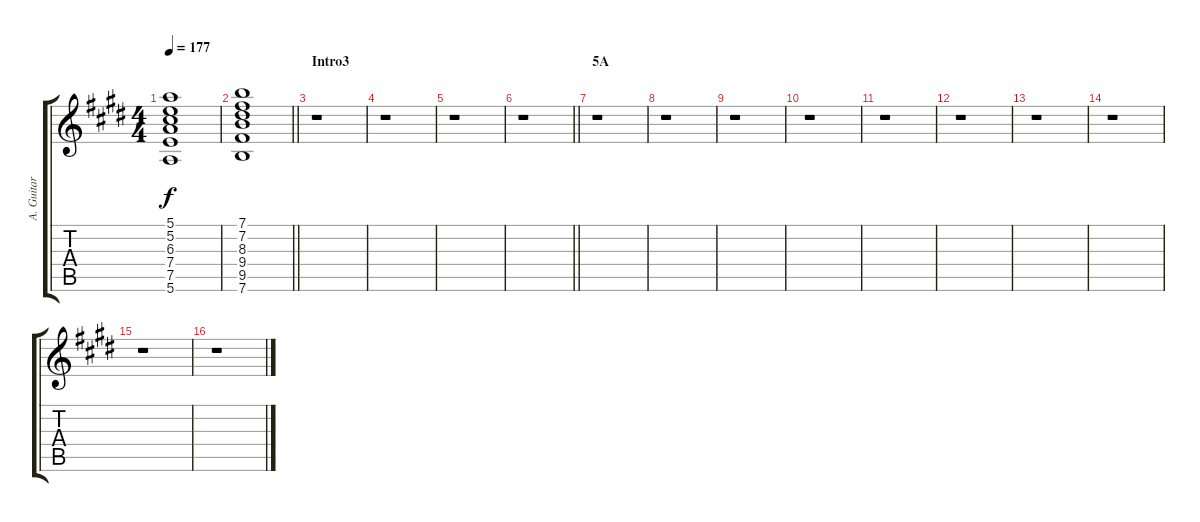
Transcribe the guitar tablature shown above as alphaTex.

\track ("A. Guitar" "A. Guitar") {instrument acousticguitarsteel}
\staff {score tabs}
\tuning (E4 B3 G3 D3 A2 E2) {hide}
\ts (4 4)
\tempo 177
\clef g2
\ks e
(5.1 5.2 6.3 7.4 7.5 5.6).1{dy f} |
\barLineRight lightlight
(7.1 7.2 8.3 9.4 9.5 7.6).1 |
\section ("" "Intro3")
r.1 |
r.1 |
r.1 |
\barLineRight lightlight
r.1 |
\section ("" "5A")
r.1 |
r.1 |
r.1 |
r.1 |
r.1 |
r.1 |
r.1 |
r.1 |
r.1 |
r.1
